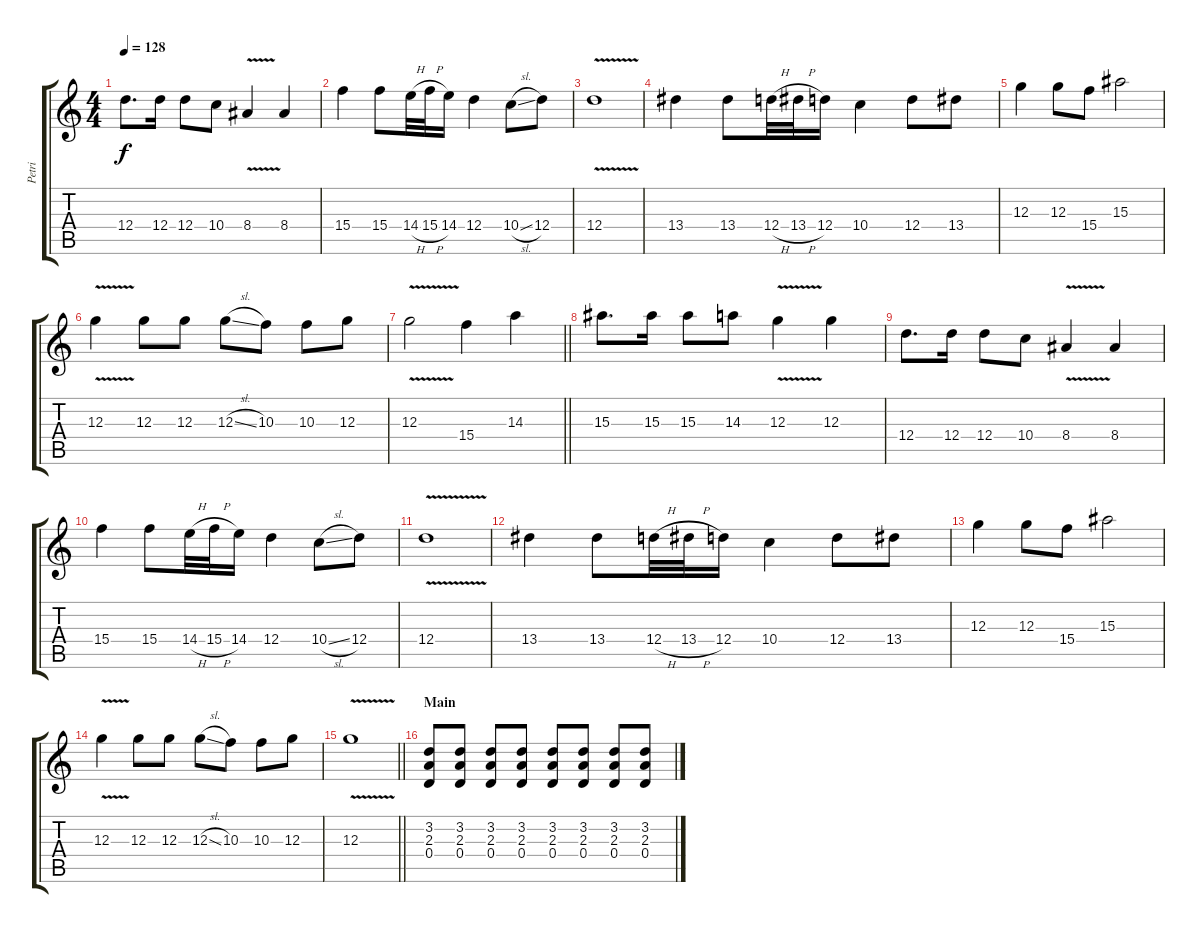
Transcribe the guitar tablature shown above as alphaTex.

\track ("Petri" "Petri") {instrument distortionguitar}
\staff {score tabs}
\tuning (E4 B3 G3 D3 A2 E2) {hide}
\ts (4 4)
\tempo 128
\clef g2
\ks c
12.4.8{d dy f} 12.4.16 12.4.8 10.4.8 8.4{v}.4 8.4.4 |
15.4.4 15.4.8 14.4{h}.32 15.4{h}.32 14.4.16 12.4.4 10.4{sl}.8 12.4.8 |
12.4{v}.1 |
13.4.4 13.4.8 12.4{h}.32 13.4{h}.32 12.4.16 10.4.4 12.4.8 13.4.8 |
12.3.4 12.3.8 15.4.8 15.3.2 |
12.3{v}.4 12.3.8 12.3.8 12.3{sl}.8 10.3.8 10.3.8 12.3.8 |
\barLineRight lightlight
12.3{v}.2 15.4.4 14.3.4 |
\section ("" "")
15.3.8{d} 15.3.16 15.3.8 14.3.8 12.3{v}.4 12.3.4 |
12.4.8{d} 12.4.16 12.4.8 10.4.8 8.4{v}.4 8.4.4 |
15.4.4 15.4.8 14.4{h}.32 15.4{h}.32 14.4.16 12.4.4 10.4{sl}.8 12.4.8 |
12.4{v}.1 |
13.4.4 13.4.8 12.4{h}.32 13.4{h}.32 12.4.16 10.4.4 12.4.8 13.4.8 |
12.3.4 12.3.8 15.4.8 15.3.2 |
12.3{v}.4 12.3.8 12.3.8 12.3{sl}.8 10.3.8 10.3.8 12.3.8 |
\barLineRight lightlight
12.3{v}.1 |
\section ("" "Main")
(3.2 2.3 0.4).8{volume 11} (3.2 2.3 0.4).8 (3.2 2.3 0.4).8 (3.2 2.3 0.4).8 (3.2 2.3 0.4).8 (3.2 2.3 0.4).8 (3.2 2.3 0.4).8 (3.2 2.3 0.4).8
